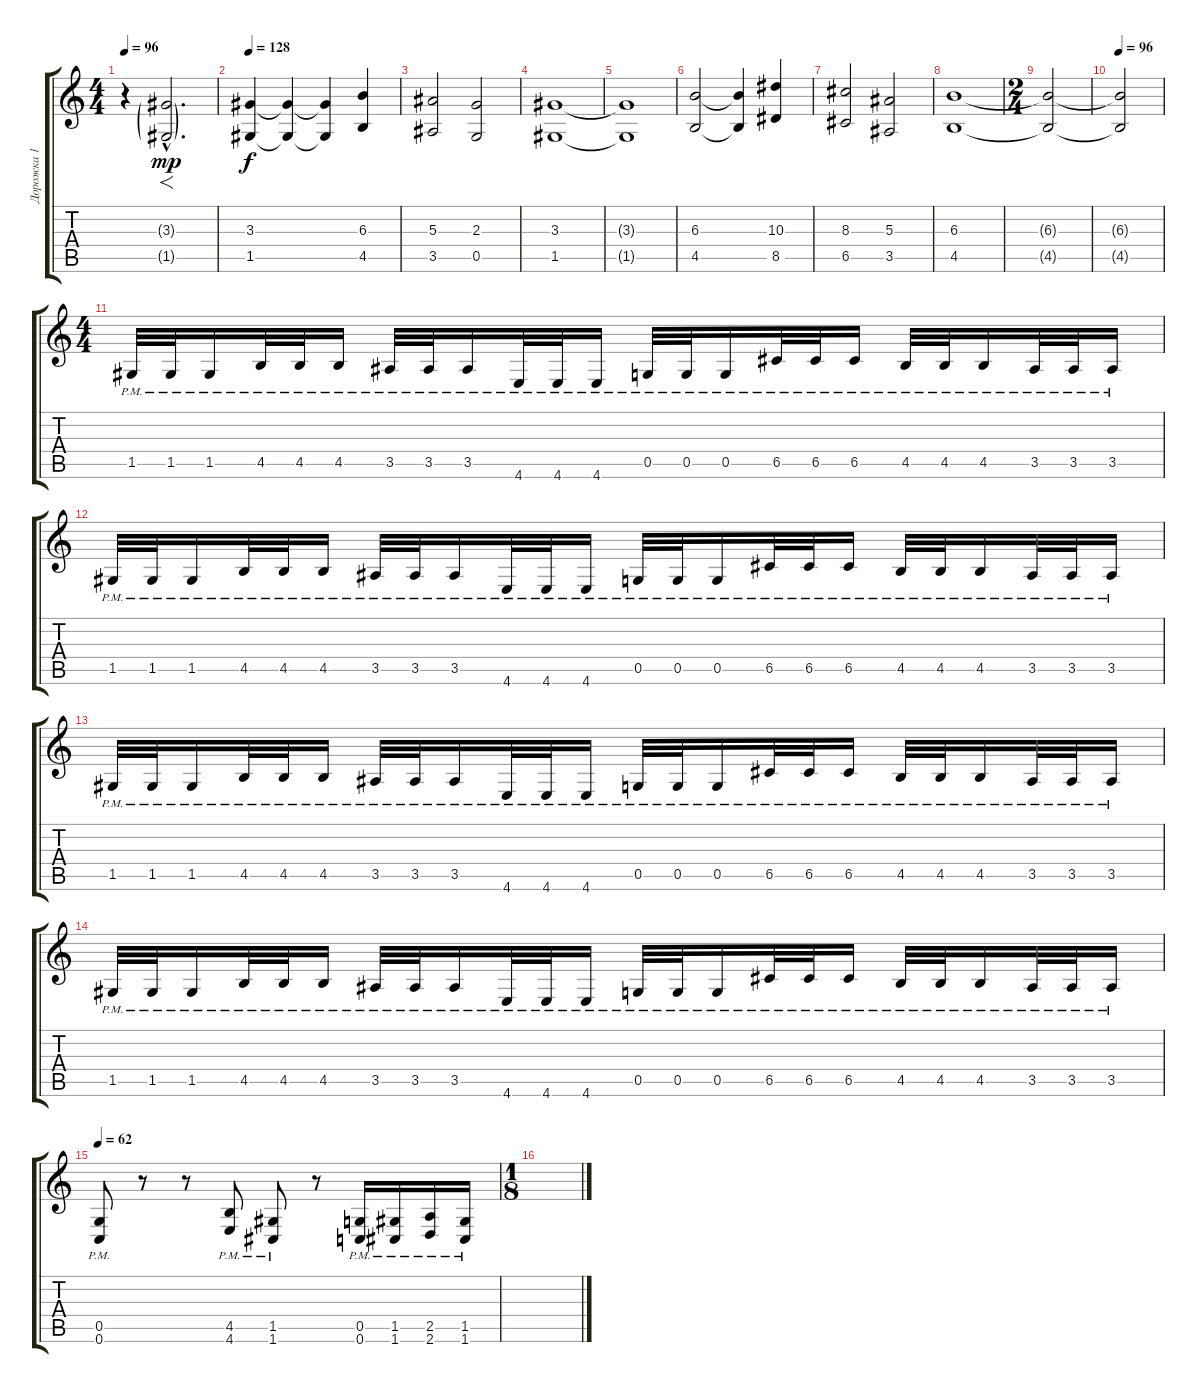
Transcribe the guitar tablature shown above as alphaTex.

\track ("Дорожка 1" "Дорожка 1") {instrument distortionguitar}
\staff {score tabs}
\tuning (D4 A3 F3 C3 G2 C2) {hide}
\ts (4 4)
\tempo 96
\clef g2
\ks c
r.4{dy mp instrument distortionguitar} (3.3{g hac} 1.5{g hac}).2{f d} |
\tempo 128
(3.3 1.5).4{dy f} (3.3{t} 1.5{t}).4 (3.3{t} 1.5{t}).4 (6.3 4.5).4 |
(5.3 3.5).2 (2.3 0.5).2 |
(3.3 1.5).1 |
(3.3{t} 1.5{t}).1 |
(6.3 4.5).2 (6.3{t} 4.5{t}).4 (10.3 8.5).4 |
(8.3 6.5).2 (5.3 3.5).2 |
(6.3 4.5).1 |
\ts (2 4)
(6.3{t} 4.5{t}).2 |
\tempo 96
(6.3{t} 4.5{t}).2 |
\ts (4 4)
1.5{pm}.32 1.5{pm}.32 1.5{pm}.16 4.5{pm}.32 4.5{pm}.32 4.5{pm}.16 3.5{pm}.32 3.5{pm}.32 3.5{pm}.16 4.6{pm}.32 4.6{pm}.32 4.6{pm}.16 0.5{pm}.32 0.5{pm}.32 0.5{pm}.16 6.5{pm}.32 6.5{pm}.32 6.5{pm}.16 4.5{pm}.32 4.5{pm}.32 4.5{pm}.16 3.5{pm}.32 3.5{pm}.32 3.5{pm}.16 |
1.5{pm}.32 1.5{pm}.32 1.5{pm}.16 4.5{pm}.32 4.5{pm}.32 4.5{pm}.16 3.5{pm}.32 3.5{pm}.32 3.5{pm}.16 4.6{pm}.32 4.6{pm}.32 4.6{pm}.16 0.5{pm}.32 0.5{pm}.32 0.5{pm}.16 6.5{pm}.32 6.5{pm}.32 6.5{pm}.16 4.5{pm}.32 4.5{pm}.32 4.5{pm}.16 3.5{pm}.32 3.5{pm}.32 3.5{pm}.16 |
1.5{pm}.32 1.5{pm}.32 1.5{pm}.16 4.5{pm}.32 4.5{pm}.32 4.5{pm}.16 3.5{pm}.32 3.5{pm}.32 3.5{pm}.16 4.6{pm}.32 4.6{pm}.32 4.6{pm}.16 0.5{pm}.32 0.5{pm}.32 0.5{pm}.16 6.5{pm}.32 6.5{pm}.32 6.5{pm}.16 4.5{pm}.32 4.5{pm}.32 4.5{pm}.16 3.5{pm}.32 3.5{pm}.32 3.5{pm}.16 |
1.5{pm}.32 1.5{pm}.32 1.5{pm}.16 4.5{pm}.32 4.5{pm}.32 4.5{pm}.16 3.5{pm}.32 3.5{pm}.32 3.5{pm}.16 4.6{pm}.32 4.6{pm}.32 4.6{pm}.16 0.5{pm}.32 0.5{pm}.32 0.5{pm}.16 6.5{pm}.32 6.5{pm}.32 6.5{pm}.16 4.5{pm}.32 4.5{pm}.32 4.5{pm}.16 3.5{pm}.32 3.5{pm}.32 3.5{pm}.16 |
\tempo 62
(0.5{pm} 0.6).8 r.8 r.8 (4.5{pm} 4.6).8 (1.5{pm} 1.6).8 r.8 (0.5{pm} 0.6{pm}).16 (1.5{pm} 1.6{pm}).16 (2.5{pm} 2.6{pm}).16 (1.5{pm} 1.6{pm}).16 |
\ts (1 8)
